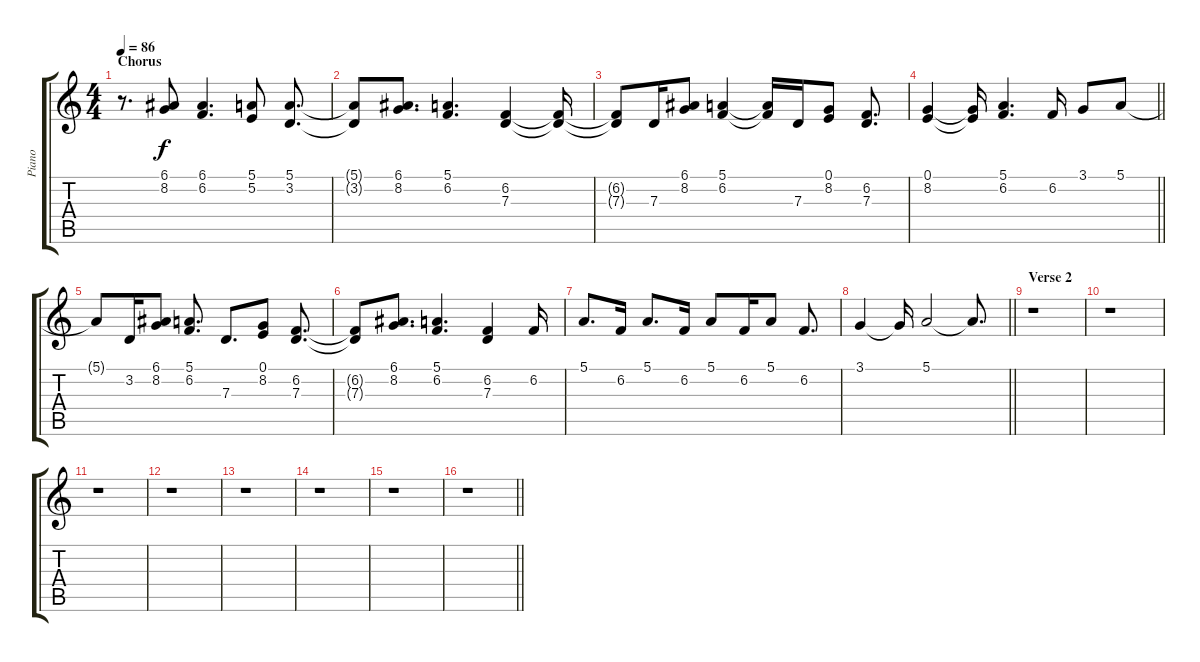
\track ("Piano" "Piano") {instrument acousticgrandpiano}
\staff {score tabs}
\tuning (E4 B3 G3 D3 A2 E2) {hide}
\ts (4 4)
\section ("" "Chorus")
\tempo 86
\clef g2
\ks c
r.8{d dy f} (6.1 8.2).8 (6.1 6.2).4{d} (5.1 5.2).8 (5.1 3.2).8{d} |
(5.1{t} 3.2{t}).8 (6.1 8.2).8{d} (5.1 6.2).4{d} (6.2 7.3).4 (6.2{t} 7.3{t}).16 |
(6.2{t} 7.3{t}).8 7.3.16 (6.1 8.2).8 (5.1 6.2).4 (5.1{t} 6.2{t}).16 7.3.16 (0.1 8.2).8 (6.2 7.3).8{d} |
\barLineRight lightlight
(0.1 8.2).4 (0.1{t} 8.2{t}).16 (5.1 6.2).4{d} 6.2.16 3.1.8 5.1.8 |
5.1{t}.8 3.2.16 (6.1 8.2).8 (5.1 6.2).8{d} 7.3.8{d} (0.1 8.2).8 (6.2 7.3).8{d} |
(6.2{t} 7.3{t}).8 (6.1 8.2).8{d} (5.1 6.2).4{d} (6.2 7.3).4 6.2.16 |
5.1.8{d} 6.2.16 5.1.8{d} 6.2.16 5.1.8 6.2.16 5.1.8 6.2.8{d} |
\barLineRight lightlight
3.1.4 3.1{t}.16 5.1.2 5.1{t}.8{d} |
\section ("" "Verse 2")
r.1 |
r.1 |
r.1 |
r.1 |
r.1 |
r.1 |
r.1 |
\barLineRight lightlight
r.1
